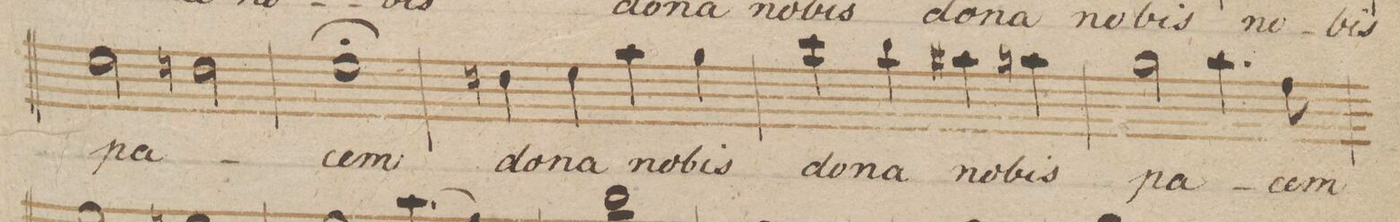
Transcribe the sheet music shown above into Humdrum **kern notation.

**kern	**text	**dynam
*I"Canto	*	*
*clefC1	*	*
*k[b-]	*	*
*met(c|)	*	*
*M2/2	*	*
2cc\	pa-	.
2bn\	.	.
=27	=27	=27
1cc\;	-cem	.
=28	=28	=28
4bn\	do-	.
4cc\	-na	.
4ff\	no-	.
4ee\	-bis	.
=29	=29	=29
4aa\	do-	.
4gg\	-na	.
4ff#X\	no-	.
4ffn\	-bis	.
=30	=30	=30
2ee\	pa-	.
4.ff\	.	.
8dd\	-cem	.
=31	=31	=31
*-	*-	*-
